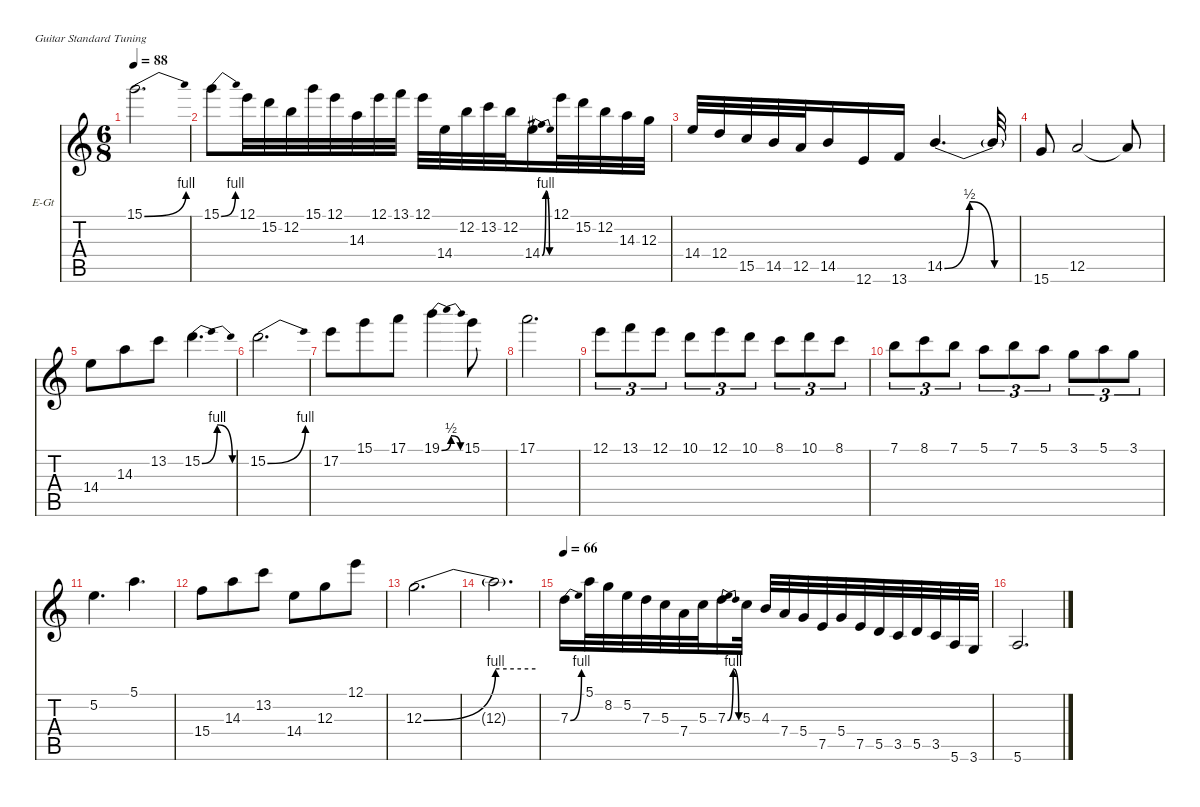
\hideDynamics
\bracketExtendMode nobrackets
\firstSystemTrackNameOrientation horizontal
\otherSystemsTrackNameOrientation horizontal
\track ("Solo Gtr            " "E-Gt") {mute instrument distortionguitar}
\staff {score tabs}
\tuning (E4 B3 G3 D3 A2 E2)
\ts (6 8)
\tempo 88
\clef g2
\ks c
15.1{be (bend 0 0 60 4)}.2{d dy f beam Down} |
15.1{be (bend 0 0 60 4)}.8{beam Down} 12.1.32{beam Down} 15.2.32{beam Down} 12.2.32{beam Down} 15.1.32{beam Down} 12.1.32{beam Down} 14.3.32{beam Down} 12.1.32{beam Down} 13.1.32{beam Down} 12.1.32{beam Down} 14.4.32{beam Down} 12.2.32{beam Down} 13.2.32{beam Down} 12.2.32{beam Down} 14.4{be (bendrelease 0 0 30 4 30 4 60 0)}.16{beam Down} 12.1.32{beam Down} 15.2.32{beam Down} 12.2.32{beam Down} 14.3.32{beam Down} 12.3.32{beam Down} |
14.4.32{beam Up} 12.4.32{beam Up} 15.5.32{beam Up} 14.5.32{beam Up} 12.5.32{beam Up} 14.5.16{beam Up} 12.6.16{beam Up} 13.6.16{beam Up} 14.5{be (bendrelease 0 0 30 2 30 2 60 0)}.4{d beam Up} 14.5{be (hold 0 0 60 0) t}.32{beam Up} |
15.6.8{beam Up} 12.5.2{beam Up} 12.5{t}.8{beam Up} |
14.4.8{beam Down} 14.3.8{beam Down} 13.2.8{beam Down} 15.2{be (bendrelease 0 0 30 4 30 4 60 0)}.4{d beam Down} |
15.2{be (bend 0 0 60 4)}.2{d beam Down} |
17.2.8{beam Down} 15.1.8{beam Down} 17.1.8{beam Down} 19.1{be (bendrelease 0 0 30 2 30 2 60 0)}.4{beam Down} 15.1.8{beam Down} |
17.1.2{d beam Down} |
12.1.8{tu (3 2) beam Down} 13.1.8{tu (3 2) beam Down} 12.1.8{tu (3 2) beam Down} 10.1.8{tu (3 2) beam Down} 12.1.8{tu (3 2) beam Down} 10.1.8{tu (3 2) beam Down} 8.1.8{tu (3 2) beam Down} 10.1.8{tu (3 2) beam Down} 8.1.8{tu (3 2) beam Down} |
7.1.8{tu (3 2) beam Down} 8.1.8{tu (3 2) beam Down} 7.1.8{tu (3 2) beam Down} 5.1.8{tu (3 2) beam Down} 7.1.8{tu (3 2) beam Down} 5.1.8{tu (3 2) beam Down} 3.1.8{tu (3 2) beam Down} 5.1.8{tu (3 2) beam Down} 3.1.8{tu (3 2) beam Down} |
5.2.4{d beam Down} 5.1.4{d beam Down} |
15.4.8{beam Down} 14.3.8{beam Down} 13.2.8{beam Down} 14.4.8{beam Down} 12.3.8{beam Down} 12.1.8{beam Down} |
12.3{be (bend 0 0 60 4)}.2{d beam Down} |
12.3{be (hold 0 4 60 4) t}.2{d beam Down} |
\tempo 66
7.3{be (bend 0 0 60 4)}.16{beam Down} 5.1.32{beam Down} 8.2.32{beam Down} 5.2.32{beam Down} 7.3.32{beam Down} 5.3.32{beam Down} 7.4.32{beam Down} 5.3.32{beam Down} 7.3{be (bendrelease 0 0 30 4 30 4 60 0)}.16{beam Down} 5.3.32{beam Down} 4.3.32{beam Up} 7.4.32{beam Up} 5.4.32{beam Up} 7.5.32{beam Up} 5.4.32{beam Up} 7.5.32{beam Up} 5.5.32{beam Up} 3.5.32{beam Up} 5.5.32{beam Up} 3.5.32{beam Up} 5.6.32{beam Up} 3.6.32{beam Up} |
5.6.2{d beam Up}
